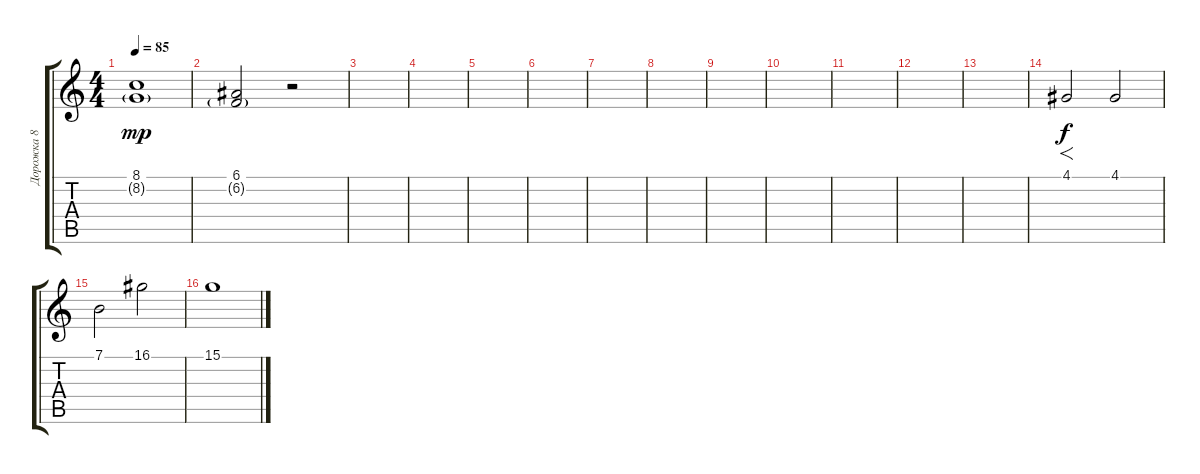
\track ("Дорожка 8" "Дорожка 8") {instrument fiddle}
\staff {score tabs}
\tuning (E4 B3 G3 D3 A2 E2) {hide}
\ts (4 4)
\tempo 85
\clef g2
\ks c
(8.1 8.2{g}).1{dy mp} |
(6.1 6.2{g}).2 r.2 |
|
|
|
|
|
|
|
|
|
|
|
4.1.2{f dy f} 4.1.2 |
7.1.2 16.1.2 |
15.1.1
